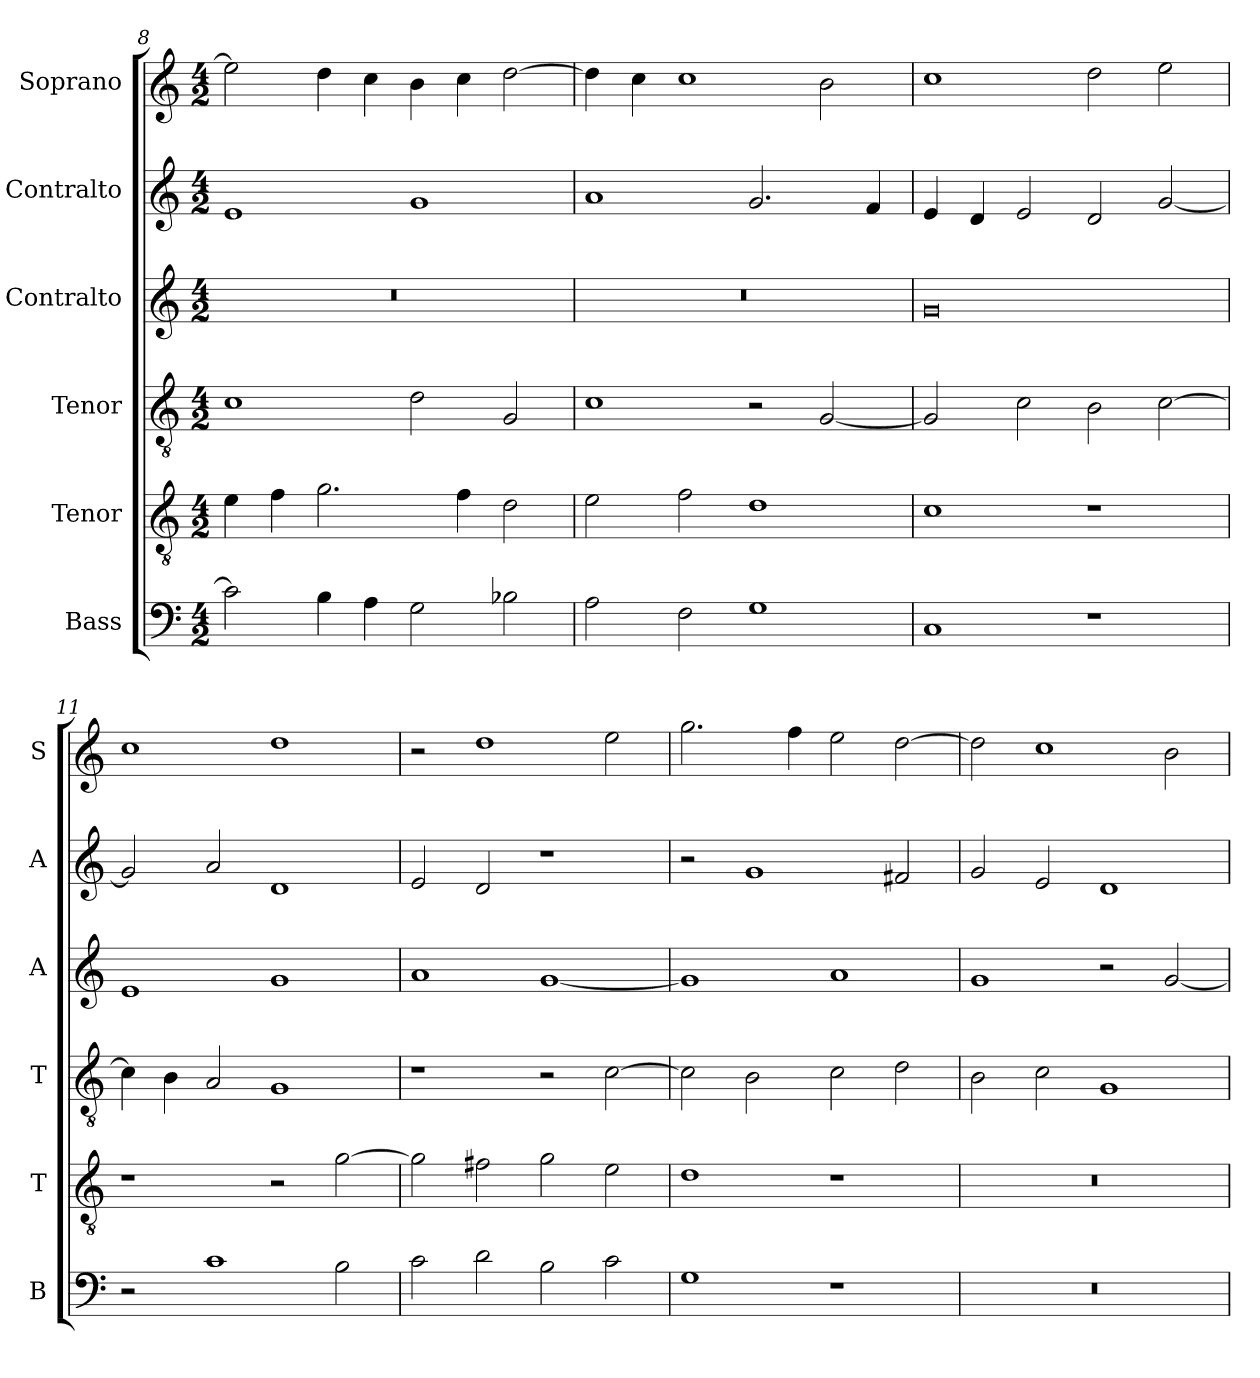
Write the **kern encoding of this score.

**kern	**kern	**kern	**kern	**kern	**kern
*part6	*part5	*part4	*part3	*part2	*part1
*staff6	*staff5	*staff4	*staff3	*staff2	*staff1
*I"Bass	*I"Tenor	*I"Tenor	*I"Contralto	*I"Contralto	*I"Soprano
*I'B	*I'T	*I'T	*I'A	*I'A	*I'S
*clefF4	*clefGv2	*clefGv2	*clefG2	*clefG2	*clefG2
*k[]	*k[]	*k[]	*k[]	*k[]	*k[]
*G:mix	*G:mix	*G:mix	*G:mix	*G:mix	*G:mix
*M4/2	*M4/2	*M4/2	*M4/2	*M4/2	*M4/2
=8	=8	=8	=8	=8	=8
2c]	4e	1c	0r	1e	2ee]
.	4f	.	.	.	.
4B	2.g	.	.	.	4dd
4A	.	.	.	.	4cc
2G	.	2d	.	1g	4b
.	4f	.	.	.	4cc
2B-X	2d	2G	.	.	[2dd
=9	=9	=9	=9	=9	=9
2A	2e	1c	0r	1a	4dd]
.	.	.	.	.	4cc
2F	2f	.	.	.	1cc
1G	1d	2r	.	2.g	.
.	.	[2G	.	.	2b
.	.	.	.	4f	.
=10	=10	=10	=10	=10	=10
1C	1c	2G]	0g	4e	1cc
.	.	.	.	4d	.
.	.	2c	.	2e	.
1r	1r	2B	.	2d	2dd
.	.	[2c	.	[2g	2ee
=11	=11	=11	=11	=11	=11
2r	1r	4c]	1e	2g]	1cc
.	.	4B	.	.	.
1c	.	2A	.	2a	.
.	2r	1G	1g	1d	1dd
2B	[2g	.	.	.	.
=12	=12	=12	=12	=12	=12
2c	2g]	1r	1a	2e	2r
2d	2f#X	.	.	2d	1dd
2B	2g	2r	[1g	1r	.
2c	2e	[2c	.	.	2ee
=13	=13	=13	=13	=13	=13
1G	1d	2c]	1g]	2r	2.gg
.	.	2B	.	1g	.
.	.	.	.	.	4ff
1r	1r	2c	1a	.	2ee
.	.	2d	.	2f#X	[2dd
=14	=14	=14	=14	=14	=14
0r	0r	2B	1g	2g	2dd]
.	.	2c	.	2e	1cc
.	.	1G	2r	1d	.
.	.	.	[2g	.	2b
=	=	=	=	=	=
*-	*-	*-	*-	*-	*-
